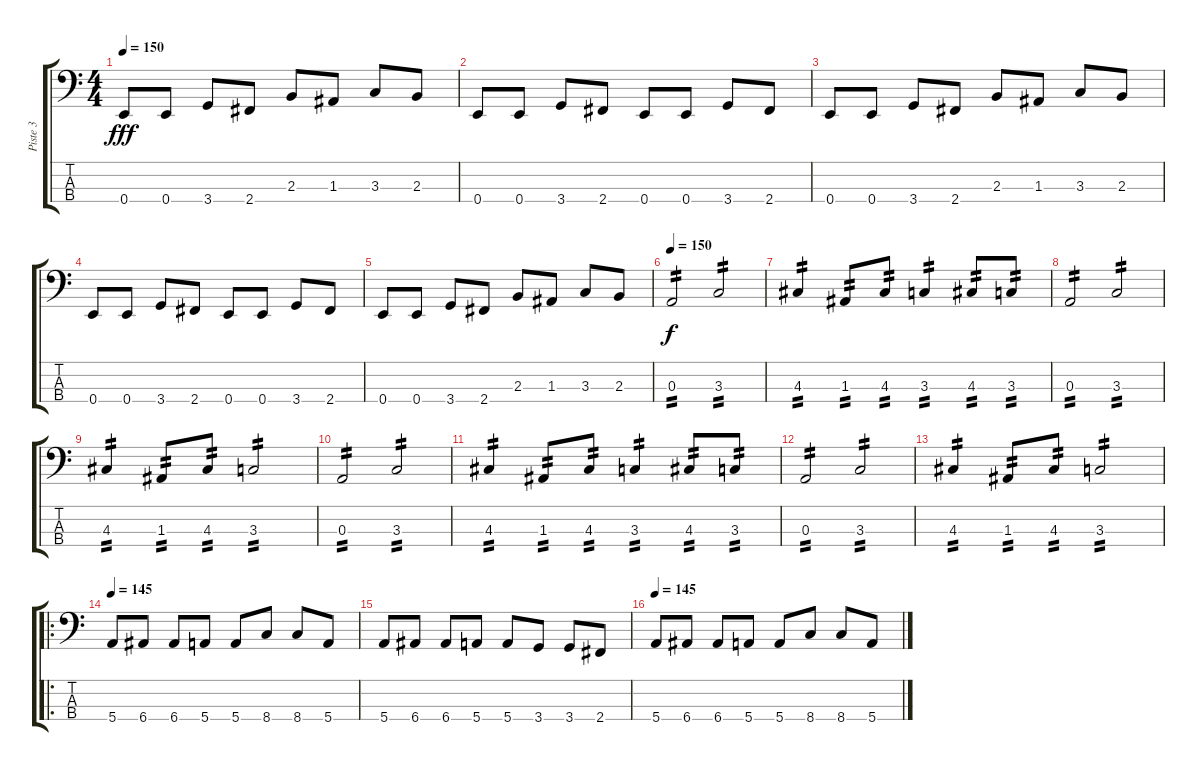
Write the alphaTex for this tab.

\track ("Piste 3" "Piste 3") {instrument electricbasspick}
\staff {score tabs}
\tuning (G2 D2 A1 E1) {hide}
\ts (4 4)
\tempo 150
\clef f4
\ks c
0.4.8{dy fff} 0.4.8 3.4.8 2.4.8 2.3.8 1.3.8 3.3.8 2.3.8 |
0.4.8 0.4.8 3.4.8 2.4.8 0.4.8 0.4.8 3.4.8 2.4.8 |
0.4.8 0.4.8 3.4.8 2.4.8 2.3.8 1.3.8 3.3.8 2.3.8 |
0.4.8 0.4.8 3.4.8 2.4.8 0.4.8 0.4.8 3.4.8 2.4.8 |
0.4.8 0.4.8 3.4.8 2.4.8 2.3.8 1.3.8 3.3.8 2.3.8 |
\tempo 150
0.3.2{tp 2 dy f} 3.3.2{tp 2} |
4.3.4{tp 2} 1.3.8{tp 2} 4.3.8{tp 2} 3.3.4{tp 2} 4.3.8{tp 2} 3.3.8{tp 2} |
0.3.2{tp 2} 3.3.2{tp 2} |
4.3.4{tp 2} 1.3.8{tp 2} 4.3.8{tp 2} 3.3.2{tp 2} |
0.3.2{tp 2} 3.3.2{tp 2} |
4.3.4{tp 2} 1.3.8{tp 2} 4.3.8{tp 2} 3.3.4{tp 2} 4.3.8{tp 2} 3.3.8{tp 2} |
0.3.2{tp 2} 3.3.2{tp 2} |
4.3.4{tp 2} 1.3.8{tp 2} 4.3.8{tp 2} 3.3.2{tp 2} |
\ro
\tempo 145
5.4.8 6.4.8 6.4.8 5.4.8 5.4.8 8.4.8 8.4.8 5.4.8 |
5.4.8 6.4.8 6.4.8 5.4.8 5.4.8 3.4.8 3.4.8 2.4.8 |
\tempo 145
5.4.8 6.4.8 6.4.8 5.4.8 5.4.8 8.4.8 8.4.8 5.4.8
